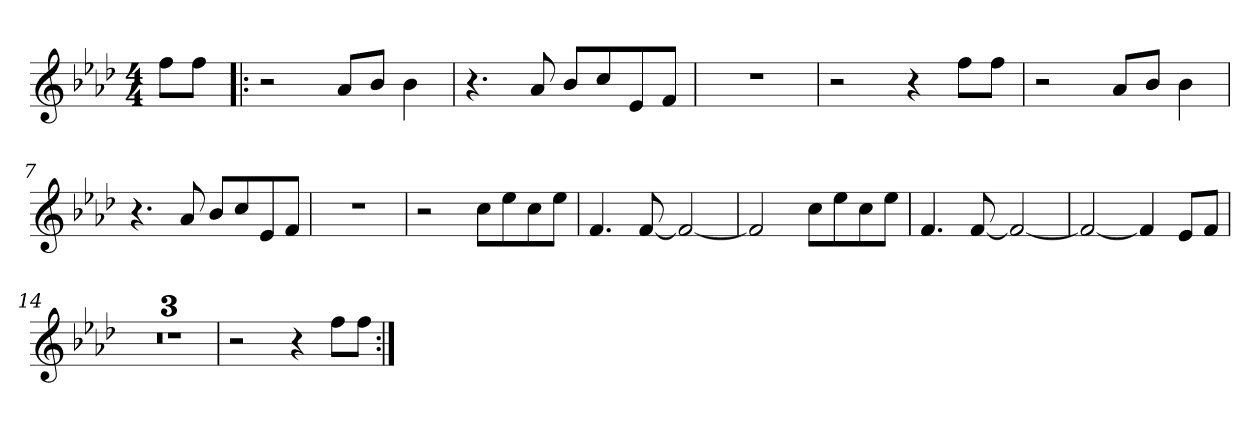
**kern
*part1
*staff1
*clefG2
*k[b-e-a-d-]
*A-:
*M4/4
=1
8ff\L
8ff\J
=2!|:
2r
8a-/L
8b-/J
4b-\
=3
4.r
8a-/
8b-/L
8cc/
8e-/
8f/J
=4
1r
=5
2r
4r
8ff\L
8ff\J
!!LO:LB:g=z
=6
2r
8a-/L
8b-/J
4b-\
=7
4.r
8a-/
8b-/L
8cc/
8e-/
8f/J
=8
1r
=9
2r
8cc\L
8ee-\
8cc\
8ee-\J
!!LO:LB:g=z
=10
4.f/
[8f/
2f/_
=11
2f/]
8cc\L
8ee-\
8cc\
8ee-\J
=12
4.f/
[8f/
2f/_
=13
2f/_
4f/]
8e-/L
8f/J
!!LO:LB:g=z
=14
1r
=15
1r
=16
1r
=17
2r
4r
8ff\L
8ff\J
=:|!
*-
